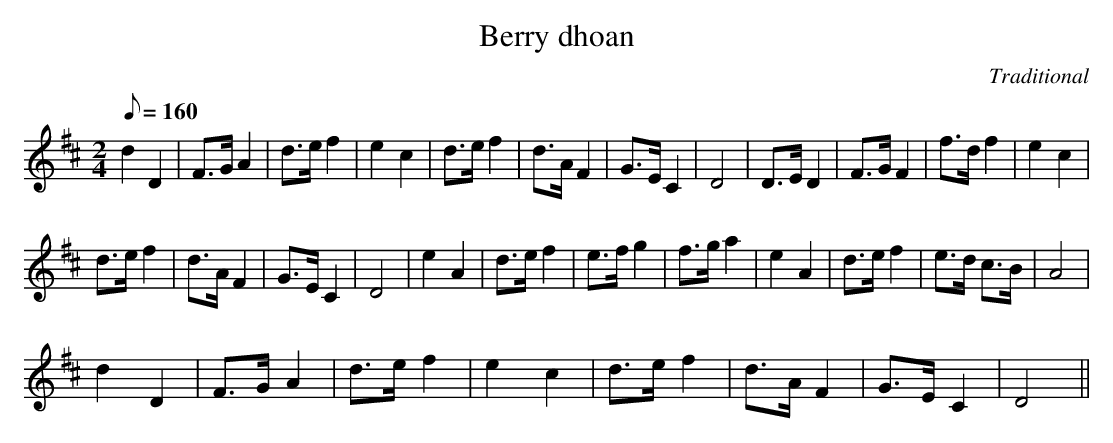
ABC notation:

X:1
T:Berry dhoan
C:Traditional
M:2/4
L:1/8
Q:160
K:D
d2 D2|F>G A2|d>e f2|e2 c2|d>e f2|d>A F2|G>E C2|D4|D>E D2|F>G F2|f>d f2|e2 c2|
d>e f2|d>A F2|G>E C2|D4|e2 A2|d>e f2|e>f g2|f>g a2|e2 A2|d>e f2|e>d c>B|A4|
d2 D2|F>G A2|d>e f2|e2 c2|d>e f2|d>A F2|G>E C2|D4||
